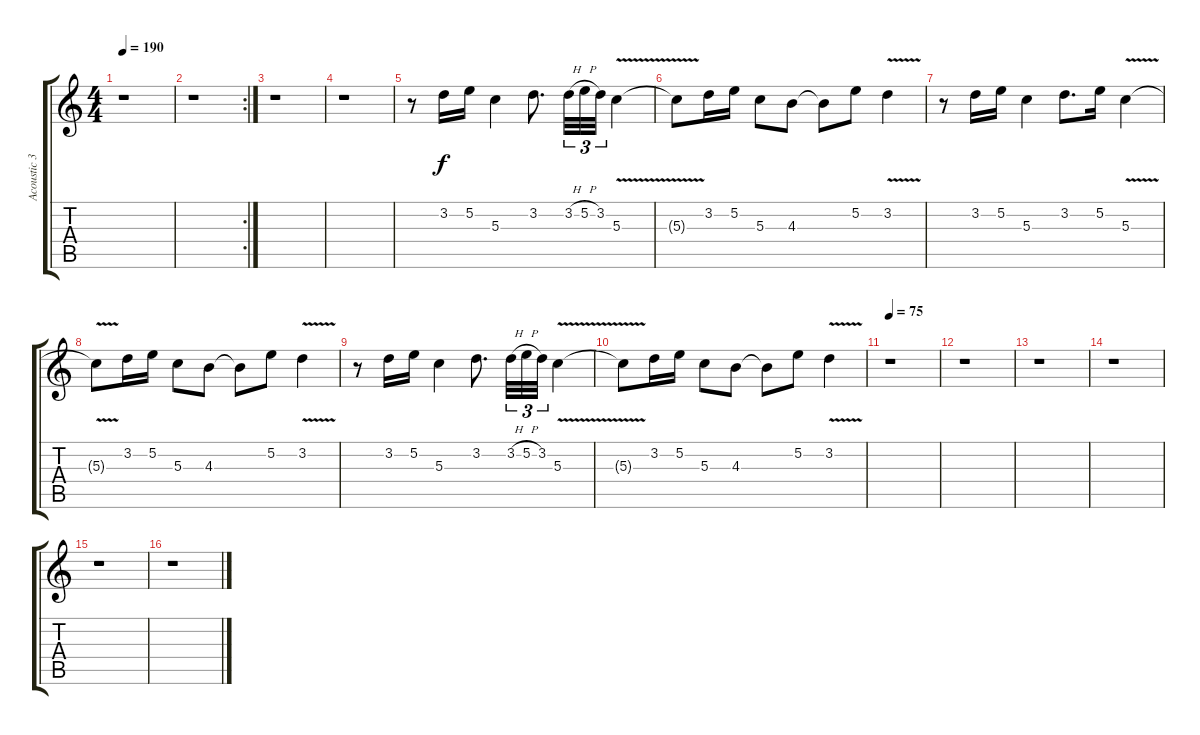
\track ("Acoustic 3" "Acoustic 3") {instrument acousticguitarsteel}
\staff {score tabs}
\tuning (E4 B3 G3 D3 A2 E2) {hide}
\ts (4 4)
\tempo 190
\tempo 75
\tempo 190
\clef g2
\ks c
r.1{dy f instrument acousticguitarsteel} |
\rc 2
r.1 |
r.1 |
r.1 |
r.8 3.2.16 5.2.16 5.3.4 3.2.8{d} 3.2{h}.32{tu (3 2)} 5.2{h}.32{tu (3 2)} 3.2.32{tu (3 2)} 5.3{v}.4 |
5.3{t}.8 3.2.16 5.2.16 5.3.8 4.3.8 4.3{t}.8 5.2.8 3.2{v}.4 |
r.8 3.2.16 5.2.16 5.3.4 3.2.8{d} 5.2.16 5.3{v}.4 |
5.3{t}.8 3.2.16 5.2.16 5.3.8 4.3.8 4.3{t}.8 5.2.8 3.2{v}.4 |
r.8 3.2.16 5.2.16 5.3.4 3.2.8{d} 3.2{h}.32{tu (3 2)} 5.2{h}.32{tu (3 2)} 3.2.32{tu (3 2)} 5.3{v}.4 |
5.3{t}.8 3.2.16 5.2.16 5.3.8 4.3.8 4.3{t}.8 5.2.8 3.2{v}.4 |
\tempo 75
r.1 |
r.1 |
r.1 |
r.1 |
r.1 |
r.1
